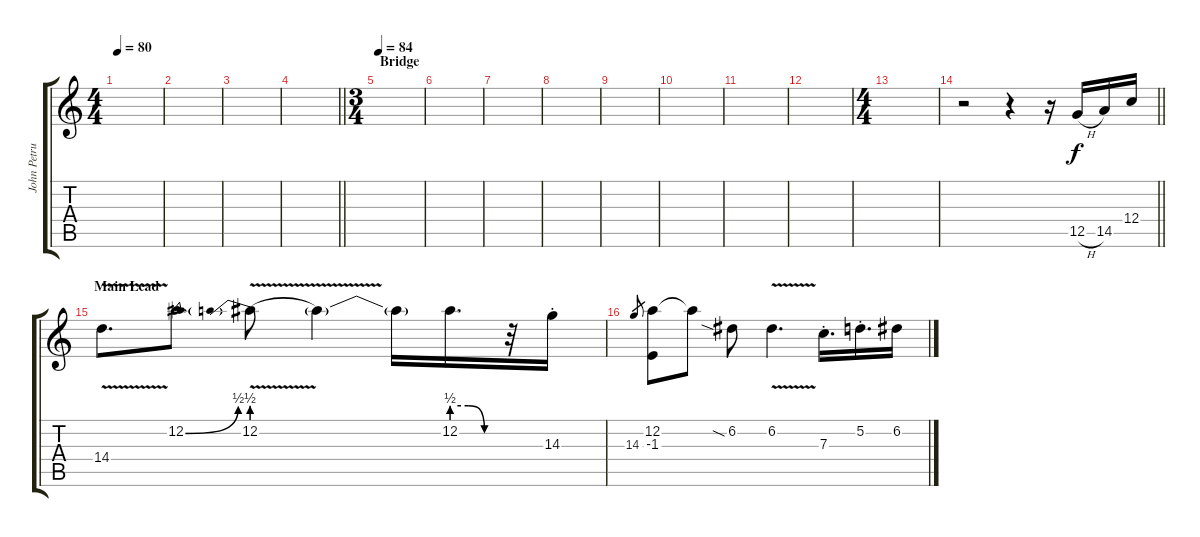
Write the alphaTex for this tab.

\track ("John Petrucci Leads" "John Petru") {instrument distortionguitar}
\staff {score tabs}
\tuning (D4 A3 F3 C3 G2 D2) {hide}
\ts (4 4)
\tempo 80
\clef g2
\ks c
|
|
|
\barLineRight lightlight
|
\ts (3 4)
\section ("" "Bridge")
\tempo 84
|
|
|
|
|
|
|
|
\ts (4 4)
|
\barLineRight lightlight
r.2 r.4 r.16 12.5{h}.16 14.5.16 12.4.16 |
\section ("" "Main Lead")
14.4{v}.8{d} 12.2{be (bend 0 0 60 2)}.8{d} 12.2{be (prebend 0 2 60 2) v}.8 12.2{t}.4 12.2{t}.16 12.2{be (custom 0 2 20 2 40 0 60 0)}.16{d} r.32 14.3{st}.16 |
14.3.8{gr} (12.2 -1.3).8 12.2{t}.8 6.2{sia}.8 6.2{v}.4{d} 7.3{st}.16{d} 5.2{st}.16{d} 6.2.16
